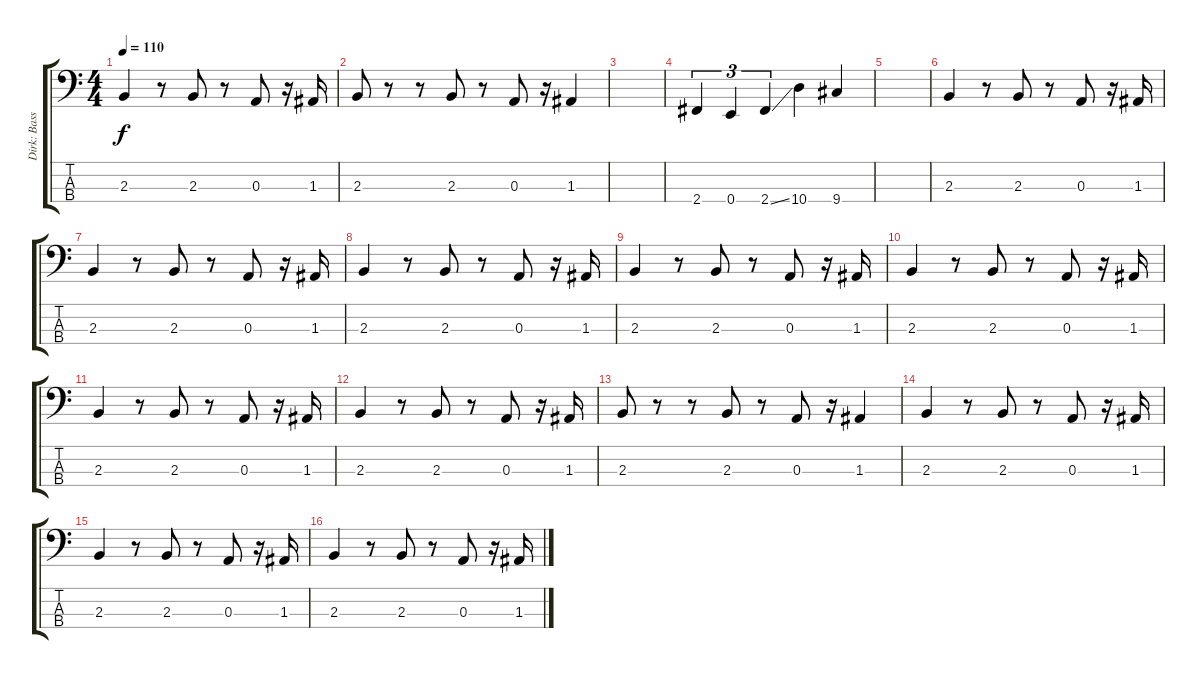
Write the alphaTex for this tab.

\track ("Dirk: Bass" "Dirk: Bass") {instrument electricbassfinger}
\staff {score tabs}
\tuning (G2 D2 A1 E1) {hide}
\ts (4 4)
\tempo 110
\clef f4
\ks c
2.3.4{dy f} r.8 2.3.8 r.8 0.3.8 r.16 1.3.16 |
2.3.8 r.8 r.8 2.3.8 r.8 0.3.8 r.16 1.3.4 |
|
2.4.4{tu (3 2)} 0.4.4{tu (3 2)} 2.4{ss}.4{tu (3 2)} 10.4.4 9.4.4 |
|
2.3.4 r.8 2.3.8 r.8 0.3.8 r.16 1.3.16 |
2.3.4 r.8 2.3.8 r.8 0.3.8 r.16 1.3.16 |
2.3.4 r.8 2.3.8 r.8 0.3.8 r.16 1.3.16 |
2.3.4 r.8 2.3.8 r.8 0.3.8 r.16 1.3.16 |
2.3.4 r.8 2.3.8 r.8 0.3.8 r.16 1.3.16 |
2.3.4 r.8 2.3.8 r.8 0.3.8 r.16 1.3.16 |
2.3.4 r.8 2.3.8 r.8 0.3.8 r.16 1.3.16 |
2.3.8 r.8 r.8 2.3.8 r.8 0.3.8 r.16 1.3.4 |
2.3.4 r.8 2.3.8 r.8 0.3.8 r.16 1.3.16 |
2.3.4 r.8 2.3.8 r.8 0.3.8 r.16 1.3.16 |
2.3.4 r.8 2.3.8 r.8 0.3.8 r.16 1.3.16
